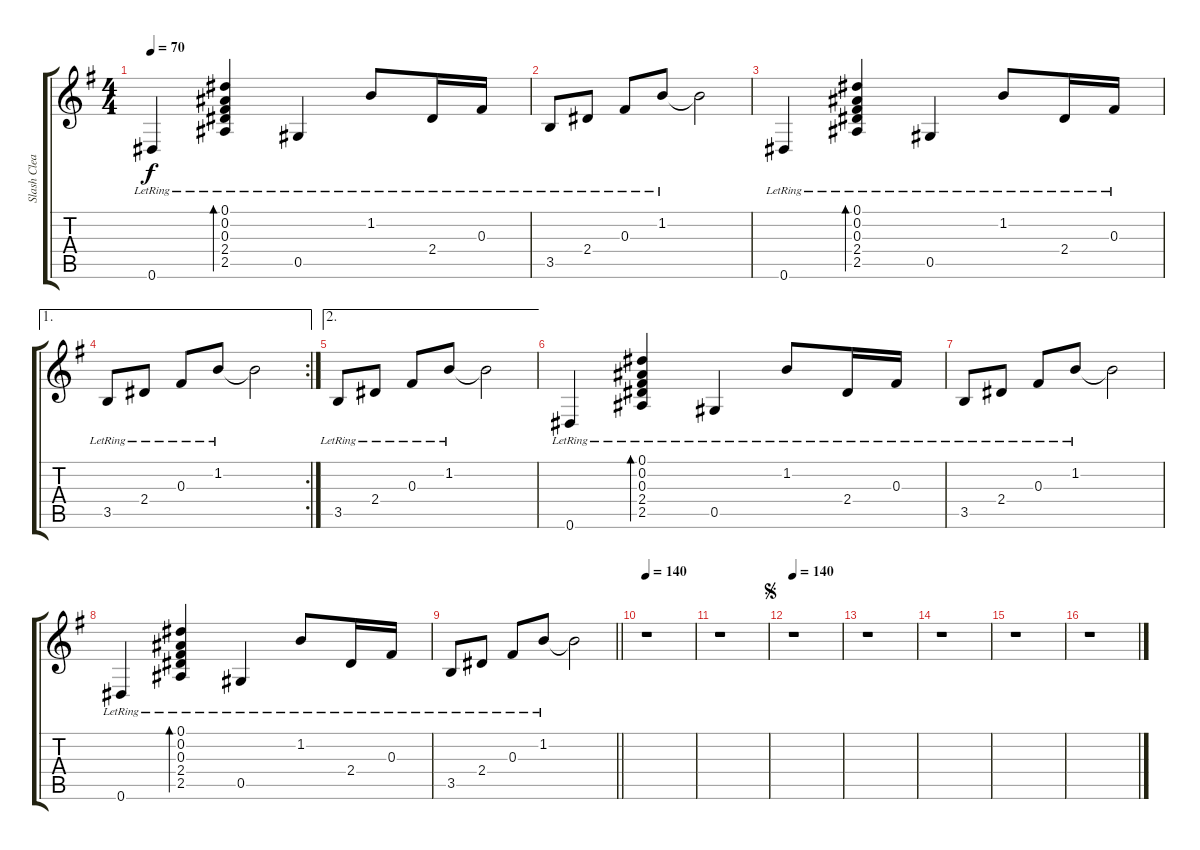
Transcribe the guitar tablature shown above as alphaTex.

\track ("Slash Clean" "Slash Clea") {instrument electricguitarclean}
\staff {score tabs}
\tuning (Eb4 Bb3 Gb3 Db3 Ab2 Eb2) {hide}
\ts (4 4)
\tempo 70
\clef g2
\ks g
0.6{lr}.4{dy f} (0.1{lr} 0.2{lr} 0.3{lr} 2.4{lr} 2.5{lr}).4{bd 30} 0.5{lr}.4 1.2{lr}.8 2.4{lr}.16 0.3{lr}.16 |
3.5{lr}.8 2.4{lr}.8 0.3{lr}.8 1.2{lr}.8 1.2{t}.2 |
0.6{lr}.4 (0.1{lr} 0.2{lr} 0.3{lr} 2.4{lr} 2.5{lr}).4{bd 30} 0.5{lr}.4 1.2{lr}.8 2.4{lr}.16 0.3{lr}.16 |
\ae 1
\rc 2
3.5{lr}.8 2.4{lr}.8 0.3{lr}.8 1.2{lr}.8 1.2{t}.2 |
\ae 2
3.5{lr}.8 2.4{lr}.8 0.3{lr}.8 1.2{lr}.8 1.2{t}.2 |
0.6{lr}.4 (0.1{lr} 0.2{lr} 0.3{lr} 2.4{lr} 2.5{lr}).4{bd 30} 0.5{lr}.4 1.2{lr}.8 2.4{lr}.16 0.3{lr}.16 |
3.5{lr}.8 2.4{lr}.8 0.3{lr}.8 1.2{lr}.8 1.2{t}.2 |
0.6{lr}.4 (0.1{lr} 0.2{lr} 0.3{lr} 2.4{lr} 2.5{lr}).4{bd 30} 0.5{lr}.4 1.2{lr}.8 2.4{lr}.16 0.3{lr}.16 |
\barLineRight lightlight
3.5{lr}.8 2.4{lr}.8 0.3{lr}.8 1.2{lr}.8 1.2{t}.2 |
\tempo 140
r.1 |
r.1 |
\jump segno
\tempo 140
r.1 |
r.1 |
r.1 |
r.1 |
r.1
